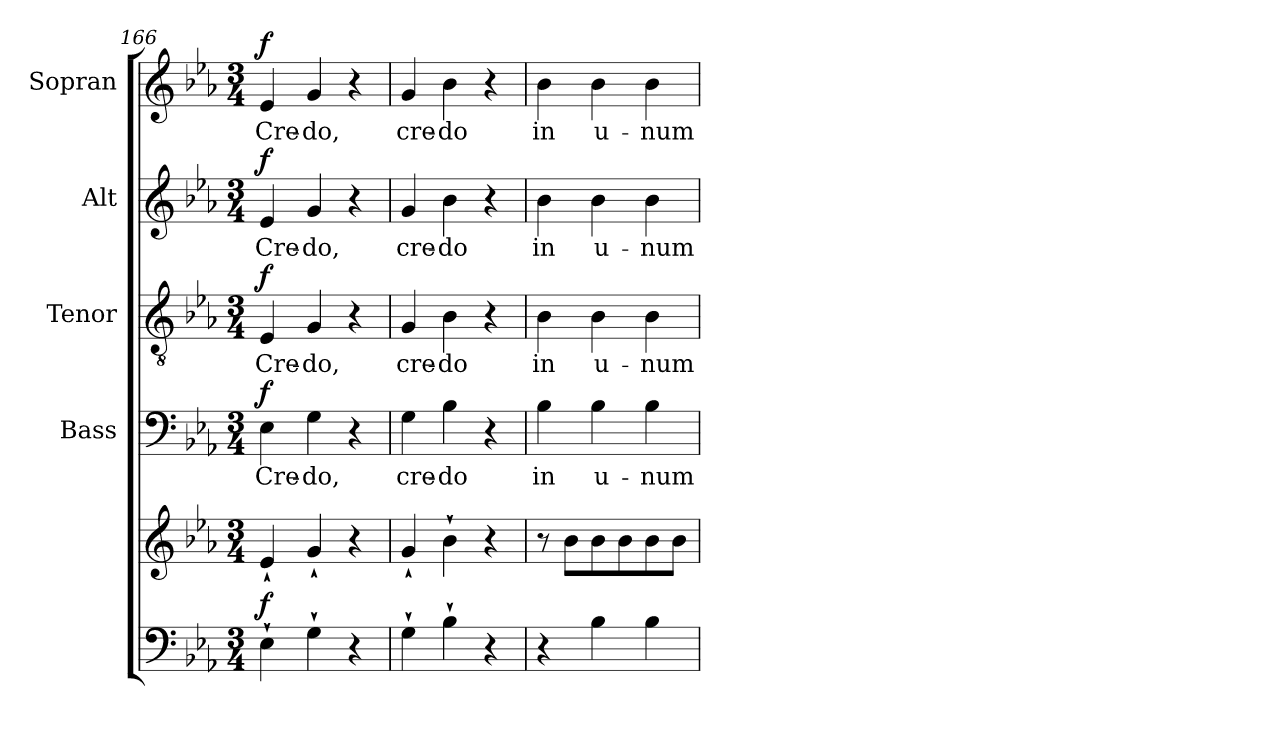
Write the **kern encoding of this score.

**kern	**kern	**dynam	**kern	**text	**dynam	**kern	**text	**dynam	**kern	**text	**dynam	**kern	**text	**dynam
*part5	*part5	*part5	*part4	*part4	*part4	*part3	*part3	*part3	*part2	*part2	*part2	*part1	*part1	*part1
*staff6	*staff5	*staff5/6	*staff4	*staff4	*staff4	*staff3	*staff3	*staff3	*staff2	*staff2	*staff2	*staff1	*staff1	*staff1
*	*	*	*I"Bass	*	*	*I"Tenor	*	*	*I"Alt	*	*	*I"Sopran	*	*
*	*	*	*I'B.	*	*	*I'T.	*	*	*I'A.	*	*	*I'S.	*	*
*clefF4	*clefG2	*	*clefF4	*	*	*clefGv2	*	*	*clefG2	*	*	*clefG2	*	*
*k[b-e-a-]	*k[b-e-a-]	*	*k[b-e-a-]	*	*	*k[b-e-a-]	*	*	*k[b-e-a-]	*	*	*k[b-e-a-]	*	*
*E-:	*E-:	*	*E-:	*	*	*E-:	*	*	*E-:	*	*	*E-:	*	*
*M3/4	*M3/4	*	*M3/4	*	*	*M3/4	*	*	*M3/4	*	*	*M3/4	*	*
=166	=166	=166	=166	=166	=166	=166	=166	=166	=166	=166	=166	=166	=166	=166
!	!	!LO:DY:a=2	!	!LO:LY:b	!LO:DY:a	!	!LO:LY:b	!LO:DY:a	!	!LO:LY:b	!LO:DY:a	!	!LO:LY:b	!LO:DY:a
4E-`>\	4e-`</	f	4E-\	Cre-	f	4E-/	Cre-	f	4e-/	Cre-	f	4e-/	Cre-	f
!	!	!	!	!LO:LY:b	!	!	!LO:LY:b	!	!	!LO:LY:b	!	!	!LO:LY:b	!
4G`>\	4g`</	.	4G\	-do,	.	4G/	-do,	.	4g/	-do,	.	4g/	-do,	.
4r	4r	.	4r	.	.	4r	.	.	4r	.	.	4r	.	.
=167	=167	=167	=167	=167	=167	=167	=167	=167	=167	=167	=167	=167	=167	=167
!	!	!	!	!LO:LY:b	!	!	!LO:LY:b	!	!	!LO:LY:b	!	!	!LO:LY:b	!
4G`>\	4g`</	.	4G\	cre-	.	4G/	cre-	.	4g/	cre-	.	4g/	cre-	.
!	!	!	!	!LO:LY:b	!	!	!LO:LY:b	!	!	!LO:LY:b	!	!	!LO:LY:b	!
4B-`>\	4b-`>\	.	4B-\	-do	.	4B-\	-do	.	4b-\	-do	.	4b-\	-do	.
4r	4r	.	4r	.	.	4r	.	.	4r	.	.	4r	.	.
=168	=168	=168	=168	=168	=168	=168	=168	=168	=168	=168	=168	=168	=168	=168
!	!	!	!	!LO:LY:b	!	!	!LO:LY:b	!	!	!LO:LY:b	!	!	!LO:LY:b	!
4r	8r	.	4B-\	in	.	4B-\	in	.	4b-\	in	.	4b-\	in	.
.	8b-\L	.	.	.	.	.	.	.	.	.	.	.	.	.
!	!	!	!	!LO:LY:b	!	!	!LO:LY:b	!	!	!LO:LY:b	!	!	!LO:LY:b	!
4B-\	8b-\	.	4B-\	u-	.	4B-\	u-	.	4b-\	u-	.	4b-\	u-	.
.	8b-\	.	.	.	.	.	.	.	.	.	.	.	.	.
!	!	!	!	!LO:LY:b	!	!	!LO:LY:b	!	!	!LO:LY:b	!	!	!LO:LY:b	!
4B-\	8b-\	.	4B-\	-num	.	4B-\	-num	.	4b-\	-num	.	4b-\	-num	.
.	8b-\J	.	.	.	.	.	.	.	.	.	.	.	.	.
=	=	=	=	=	=	=	=	=	=	=	=	=	=	=
*-	*-	*-	*-	*-	*-	*-	*-	*-	*-	*-	*-	*-	*-	*-
